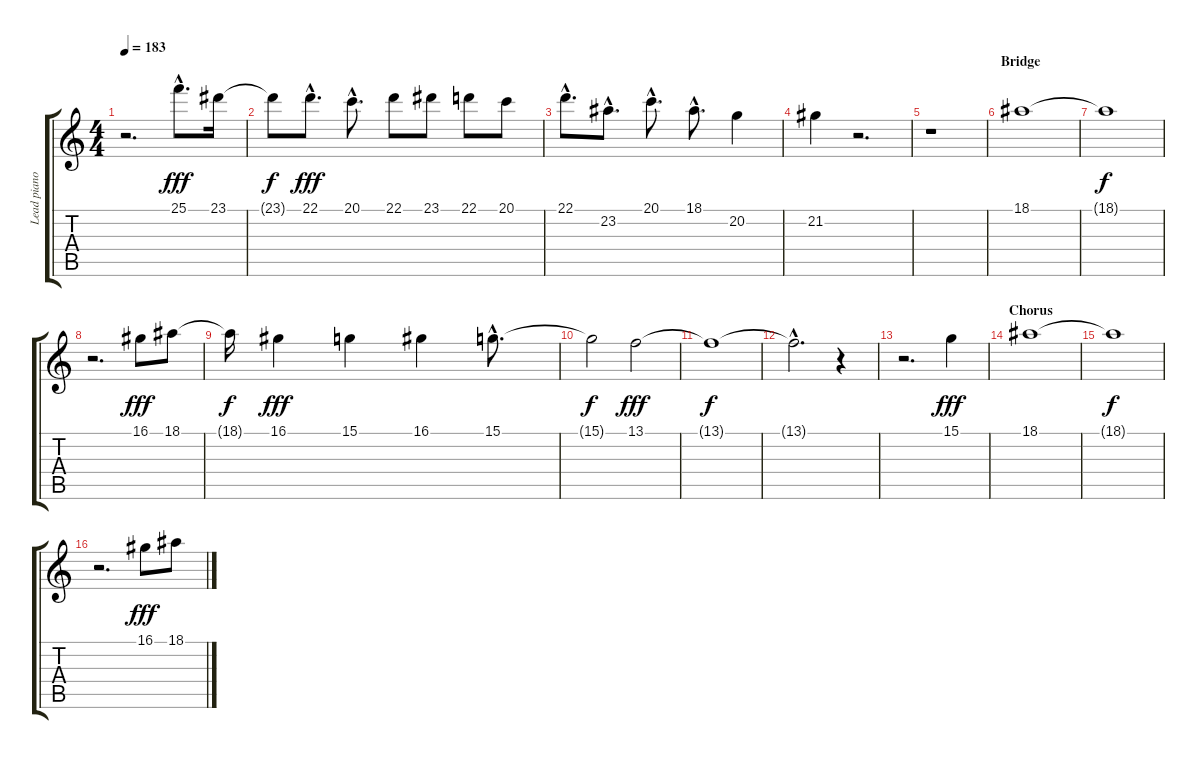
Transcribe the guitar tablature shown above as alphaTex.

\track ("Lead piano / Main melody" "Lead piano") {instrument acousticgrandpiano}
\staff {score tabs}
\tuning (E4 B3 G3 D3 A2 E2) {hide}
\ts (4 4)
\tempo 183
\clef g2
\ks c
r.2{d dy f} 25.1{hac}.8{d dy fff} 23.1.16 |
23.1{t}.8{dy f} 22.1{hac}.8{d dy fff} 20.1{hac}.8{d} 22.1.8 23.1.8 22.1.8 20.1.8 |
22.1{hac}.8{d} 23.2{hac}.8{d} 20.1{hac}.8{d} 18.1{hac}.8{d} 20.2.4 |
21.2.4 r.2{d} |
r.1 |
\section ("" "Bridge")
18.1.1 |
18.1{t}.1{dy f} |
r.2{d} 16.1.8{dy fff} 18.1.8 |
18.1{t}.16{dy f} 16.1.4{dy fff} 15.1.4 16.1.4 15.1{hac}.8{d} |
15.1{t}.2{dy f} 13.1.2{dy fff} |
13.1{t}.1{dy f} |
13.1{hac t}.2{d} r.4 |
r.2{d} 15.1.4{dy fff} |
\section ("" "Chorus")
18.1.1 |
18.1{t}.1{dy f} |
r.2{d} 16.1.8{dy fff} 18.1.8
